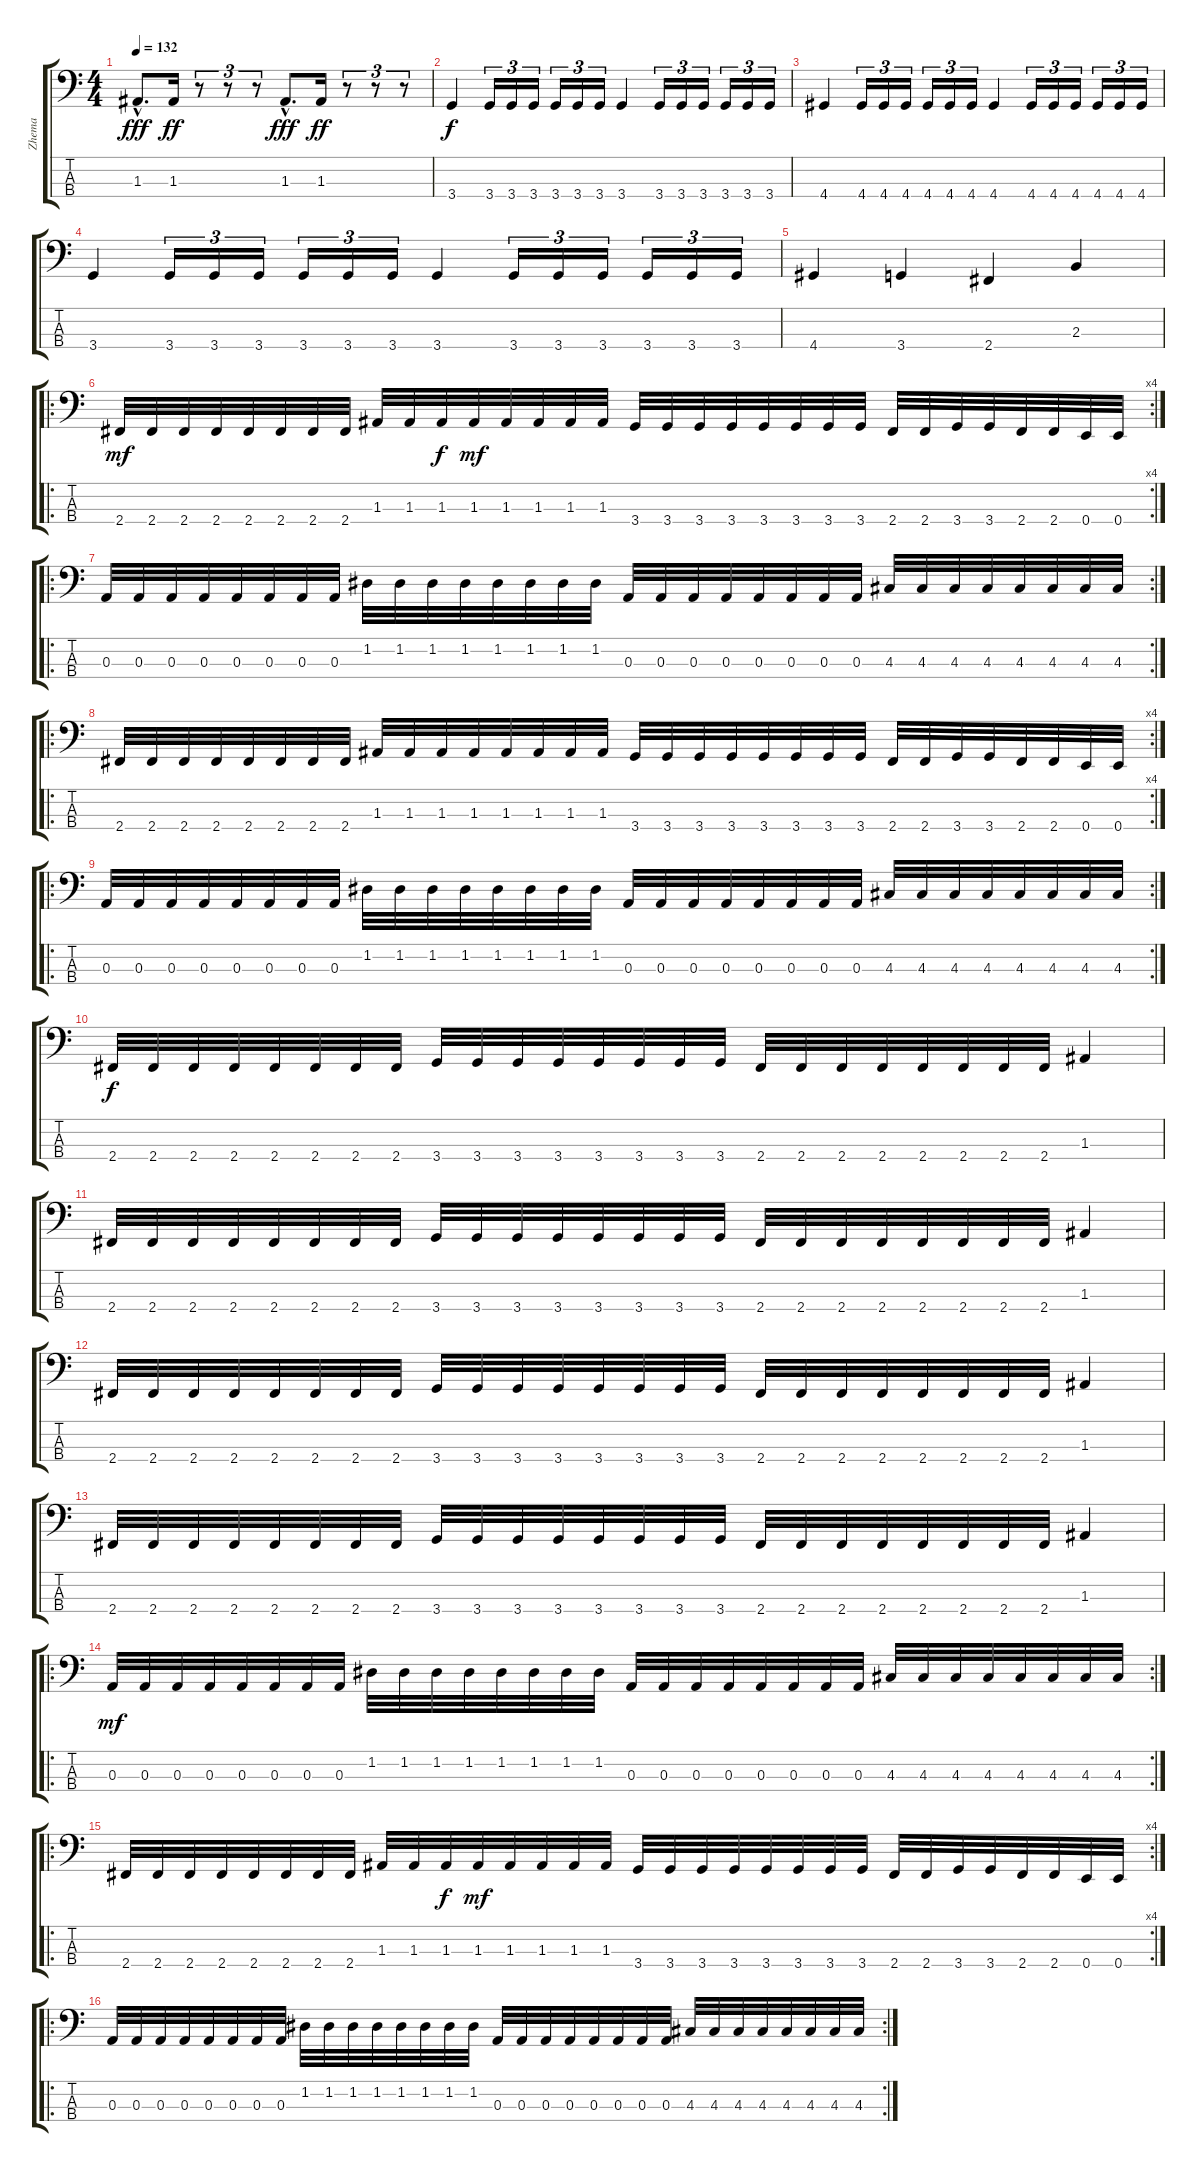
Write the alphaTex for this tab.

\track ("Zhema" "Zhema") {instrument electricbasspick}
\staff {score tabs}
\tuning (G2 D2 A1 E1) {hide}
\ts (4 4)
\tempo 132
\clef f4
\ks c
1.3{hac}.8{d dy fff} 1.3.16{dy ff} r.8{tu (3 2)} r.8{tu (3 2)} r.8{tu (3 2)} 1.3{hac}.8{d dy fff} 1.3.16{dy ff} r.8{tu (3 2)} r.8{tu (3 2)} r.8{tu (3 2)} |
3.4.4{dy f} 3.4.16{tu (3 2)} 3.4.16{tu (3 2)} 3.4.16{tu (3 2)} 3.4.16{tu (3 2)} 3.4.16{tu (3 2)} 3.4.16{tu (3 2)} 3.4.4 3.4.16{tu (3 2)} 3.4.16{tu (3 2)} 3.4.16{tu (3 2)} 3.4.16{tu (3 2)} 3.4.16{tu (3 2)} 3.4.16{tu (3 2)} |
4.4.4 4.4.16{tu (3 2)} 4.4.16{tu (3 2)} 4.4.16{tu (3 2)} 4.4.16{tu (3 2)} 4.4.16{tu (3 2)} 4.4.16{tu (3 2)} 4.4.4 4.4.16{tu (3 2)} 4.4.16{tu (3 2)} 4.4.16{tu (3 2)} 4.4.16{tu (3 2)} 4.4.16{tu (3 2)} 4.4.16{tu (3 2)} |
3.4.4 3.4.16{tu (3 2)} 3.4.16{tu (3 2)} 3.4.16{tu (3 2)} 3.4.16{tu (3 2)} 3.4.16{tu (3 2)} 3.4.16{tu (3 2)} 3.4.4 3.4.16{tu (3 2)} 3.4.16{tu (3 2)} 3.4.16{tu (3 2)} 3.4.16{tu (3 2)} 3.4.16{tu (3 2)} 3.4.16{tu (3 2)} |
4.4.4 3.4.4 2.4.4 2.3.4 |
\ro
\rc 4
2.4.32{dy mf} 2.4.32 2.4.32 2.4.32 2.4.32 2.4.32 2.4.32 2.4.32 1.3.32 1.3.32 1.3.32{dy f} 1.3.32{dy mf} 1.3.32 1.3.32 1.3.32 1.3.32 3.4.32 3.4.32 3.4.32 3.4.32 3.4.32 3.4.32 3.4.32 3.4.32 2.4.32 2.4.32 3.4.32 3.4.32 2.4.32 2.4.32 0.4.32 0.4.32 |
\ro
\rc 2
0.3.32 0.3.32 0.3.32 0.3.32 0.3.32 0.3.32 0.3.32 0.3.32 1.2.32 1.2.32 1.2.32 1.2.32 1.2.32 1.2.32 1.2.32 1.2.32 0.3.32 0.3.32 0.3.32 0.3.32 0.3.32 0.3.32 0.3.32 0.3.32 4.3.32 4.3.32 4.3.32 4.3.32 4.3.32 4.3.32 4.3.32 4.3.32 |
\ro
\rc 4
2.4.32 2.4.32 2.4.32 2.4.32 2.4.32 2.4.32 2.4.32 2.4.32 1.3.32 1.3.32 1.3.32 1.3.32 1.3.32 1.3.32 1.3.32 1.3.32 3.4.32 3.4.32 3.4.32 3.4.32 3.4.32 3.4.32 3.4.32 3.4.32 2.4.32 2.4.32 3.4.32 3.4.32 2.4.32 2.4.32 0.4.32 0.4.32 |
\ro
\rc 2
0.3.32 0.3.32 0.3.32 0.3.32 0.3.32 0.3.32 0.3.32 0.3.32 1.2.32 1.2.32 1.2.32 1.2.32 1.2.32 1.2.32 1.2.32 1.2.32 0.3.32 0.3.32 0.3.32 0.3.32 0.3.32 0.3.32 0.3.32 0.3.32 4.3.32 4.3.32 4.3.32 4.3.32 4.3.32 4.3.32 4.3.32 4.3.32 |
2.4.32{dy f} 2.4.32 2.4.32 2.4.32 2.4.32 2.4.32 2.4.32 2.4.32 3.4.32 3.4.32 3.4.32 3.4.32 3.4.32 3.4.32 3.4.32 3.4.32 2.4.32 2.4.32 2.4.32 2.4.32 2.4.32 2.4.32 2.4.32 2.4.32 1.3.4 |
2.4.32 2.4.32 2.4.32 2.4.32 2.4.32 2.4.32 2.4.32 2.4.32 3.4.32 3.4.32 3.4.32 3.4.32 3.4.32 3.4.32 3.4.32 3.4.32 2.4.32 2.4.32 2.4.32 2.4.32 2.4.32 2.4.32 2.4.32 2.4.32 1.3.4 |
2.4.32 2.4.32 2.4.32 2.4.32 2.4.32 2.4.32 2.4.32 2.4.32 3.4.32 3.4.32 3.4.32 3.4.32 3.4.32 3.4.32 3.4.32 3.4.32 2.4.32 2.4.32 2.4.32 2.4.32 2.4.32 2.4.32 2.4.32 2.4.32 1.3.4 |
2.4.32 2.4.32 2.4.32 2.4.32 2.4.32 2.4.32 2.4.32 2.4.32 3.4.32 3.4.32 3.4.32 3.4.32 3.4.32 3.4.32 3.4.32 3.4.32 2.4.32 2.4.32 2.4.32 2.4.32 2.4.32 2.4.32 2.4.32 2.4.32 1.3.4 |
\ro
\rc 2
0.3.32{dy mf} 0.3.32 0.3.32 0.3.32 0.3.32 0.3.32 0.3.32 0.3.32 1.2.32 1.2.32 1.2.32 1.2.32 1.2.32 1.2.32 1.2.32 1.2.32 0.3.32 0.3.32 0.3.32 0.3.32 0.3.32 0.3.32 0.3.32 0.3.32 4.3.32 4.3.32 4.3.32 4.3.32 4.3.32 4.3.32 4.3.32 4.3.32 |
\ro
\rc 4
2.4.32 2.4.32 2.4.32 2.4.32 2.4.32 2.4.32 2.4.32 2.4.32 1.3.32 1.3.32 1.3.32{dy f} 1.3.32{dy mf} 1.3.32 1.3.32 1.3.32 1.3.32 3.4.32 3.4.32 3.4.32 3.4.32 3.4.32 3.4.32 3.4.32 3.4.32 2.4.32 2.4.32 3.4.32 3.4.32 2.4.32 2.4.32 0.4.32 0.4.32 |
\ro
\rc 2
0.3.32 0.3.32 0.3.32 0.3.32 0.3.32 0.3.32 0.3.32 0.3.32 1.2.32 1.2.32 1.2.32 1.2.32 1.2.32 1.2.32 1.2.32 1.2.32 0.3.32 0.3.32 0.3.32 0.3.32 0.3.32 0.3.32 0.3.32 0.3.32 4.3.32 4.3.32 4.3.32 4.3.32 4.3.32 4.3.32 4.3.32 4.3.32
